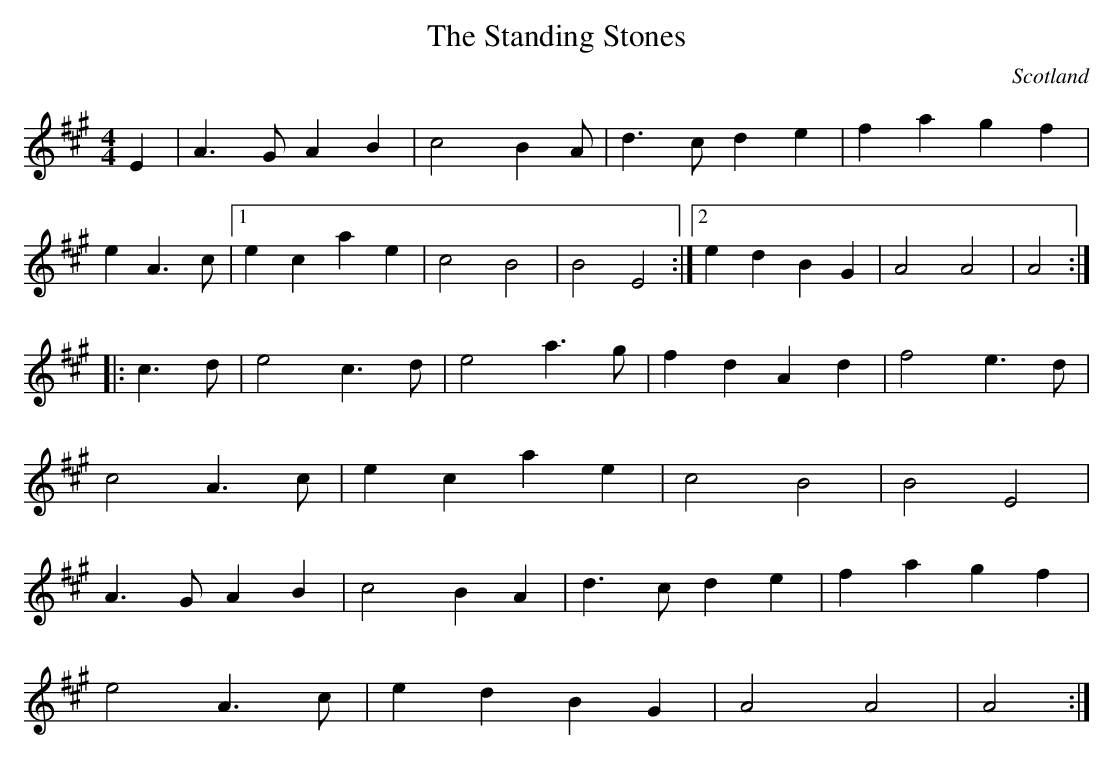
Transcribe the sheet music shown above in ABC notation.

X:1
T:Standing Stones, The
O:Scotland
M:4/4
L:1/8
K:A
E2|A3G A2B2|c4 B2A|d3c d2e2|f2a2 g2f2|!
e2A3c|1 e2c2 a2e2|c4 B4|B4 E4:|2 e2d2 B2G2|A4 A4|A4:|!
|:c3d|e4 c3d|e4 a3g|f2d2 A2d2|f4 e3d|!
c4 A3c|e2c2 a2e2|c4 B4|B4 E4|!
A3G A2B2|c4 B2A2|d3c d2e2|f2a2 g2f2|!
e4 A3c|e2d2 B2G2|A4 A4|A4:|!
